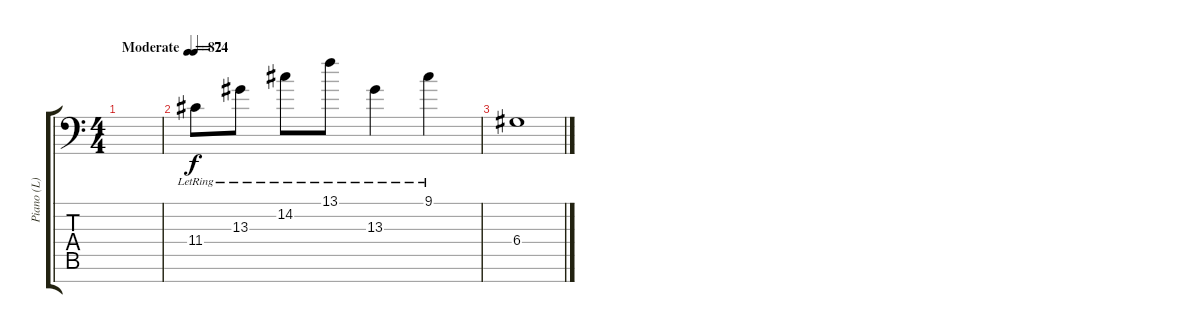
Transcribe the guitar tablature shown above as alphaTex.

\track ("Piano (L)" "Piano (L)") {instrument acousticgrandpiano}
\staff {score tabs}
\tuning (E4 B3 G3 D3 A2 E2 C-1) {hide}
\ts (4 4)
\tempo (82 "Moderate")
\clef f4
\ks c
|
\tempo 74
11.4{lr}.8 13.3{lr}.8 14.2{lr}.8 13.1{lr}.8 13.3{lr}.4 9.1{lr}.4 |
6.4.1
